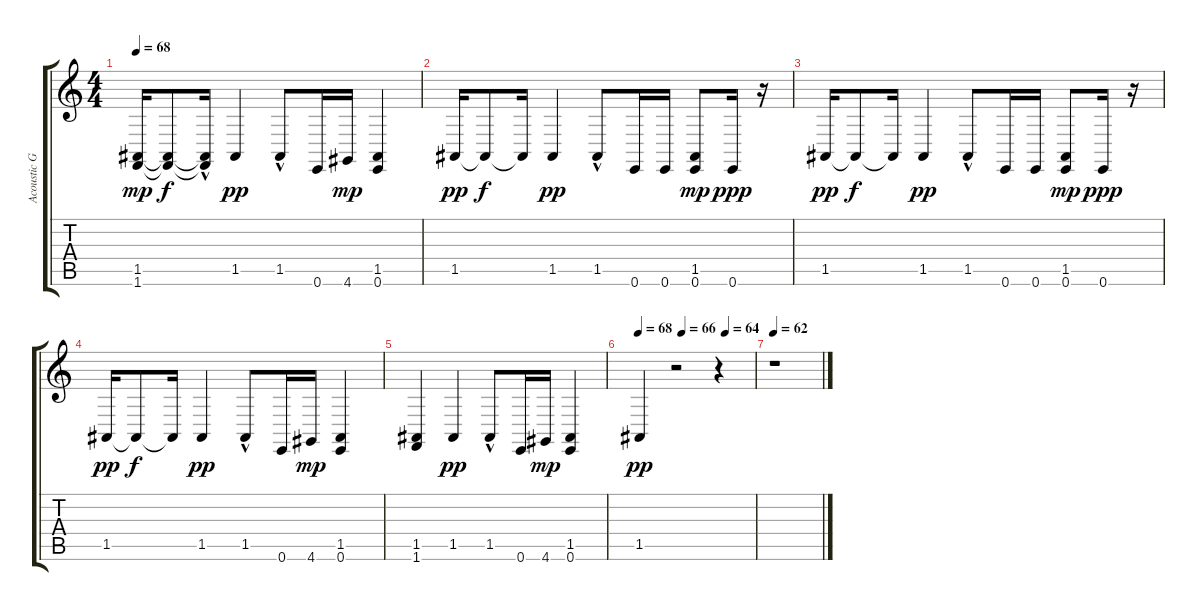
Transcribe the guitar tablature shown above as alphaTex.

\track ("Acoustic Grand Piano" "Acoustic G") {instrument acousticgrandpiano}
\staff {score tabs}
\tuning (E4 B3 G3 D3 A2 E2) {hide}
\ts (4 4)
\tempo 68
\clef g2
\ks c
(1.5 1.6).16{dy mp} (1.5{t} 1.6{t}).8{dy f} (1.5{t} 1.6{hac t}).16 1.5.4{dy pp} 1.5{hac}.8 0.6.16 4.6.16{dy mp} (1.5 0.6).4 |
1.5.16{dy pp} 1.5{t}.8{dy f} 1.5{t}.16 1.5.4{dy pp} 1.5{hac}.8 0.6.16 0.6.16 (1.5 0.6).8{dy mp} 0.6.16{dy ppp} r.16 |
1.5.16{dy pp} 1.5{t}.8{dy f} 1.5{t}.16 1.5.4{dy pp} 1.5{hac}.8 0.6.16 0.6.16 (1.5 0.6).8{dy mp} 0.6.16{dy ppp} r.16 |
1.5.16{dy pp} 1.5{t}.8{dy f} 1.5{t}.16 1.5.4{dy pp} 1.5{hac}.8 0.6.16 4.6.16{dy mp} (1.5 0.6).4 |
(1.5 1.6).4 1.5.4{dy pp} 1.5{hac}.8 0.6.16 4.6.16{dy mp} (1.5 0.6).4 |
\tempo 68
\tempo (66 0.375)
\tempo (64 0.75)
1.5.4{dy pp} r.2 r.4 |
\tempo 62
r.1
